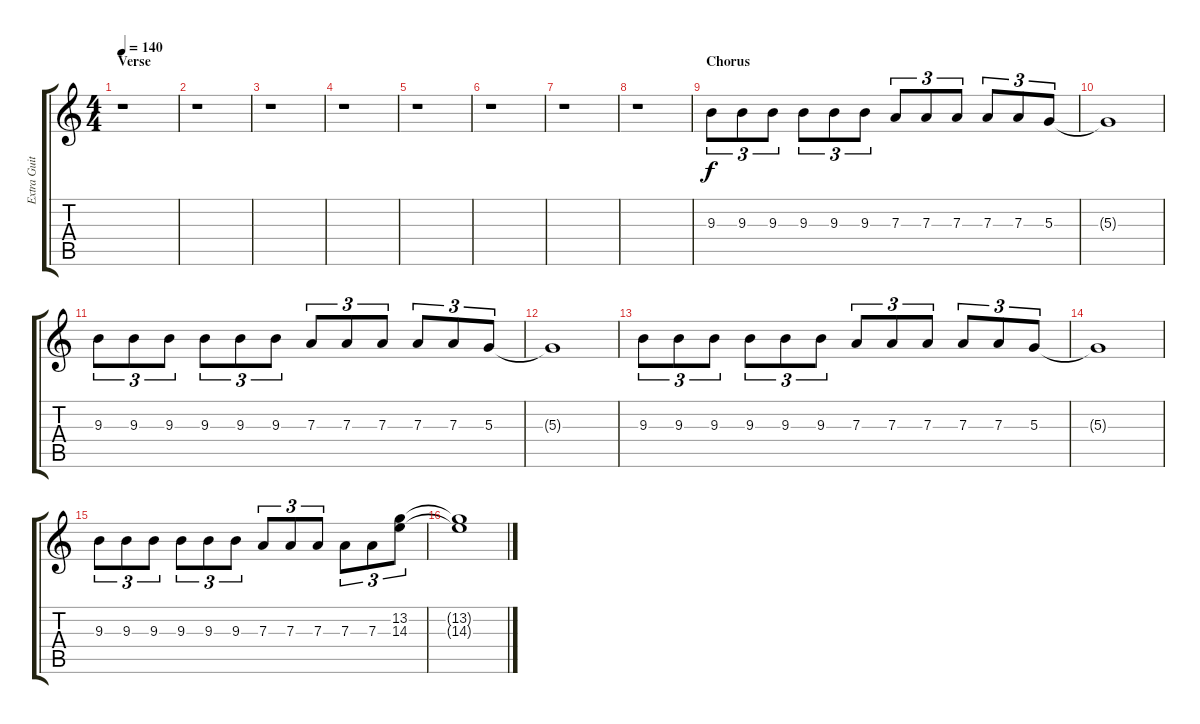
\track ("Extra Guitar 2" "Extra Guit") {instrument overdrivenguitar}
\staff {score tabs}
\tuning (B3 Gb3 D3 A2 E2 B1) {hide}
\ts (4 4)
\section ("" "Verse")
\tempo 140
\clef g2
\ks c
r.1{dy f} |
r.1 |
r.1 |
r.1 |
r.1 |
r.1 |
r.1 |
r.1 |
\section ("" "Chorus")
9.3.8{tu (3 2)} 9.3.8{tu (3 2)} 9.3.8{tu (3 2)} 9.3.8{tu (3 2)} 9.3.8{tu (3 2)} 9.3.8{tu (3 2)} 7.3.8{tu (3 2)} 7.3.8{tu (3 2)} 7.3.8{tu (3 2)} 7.3.8{tu (3 2)} 7.3.8{tu (3 2)} 5.3.8{tu (3 2)} |
5.3{t}.1 |
9.3.8{tu (3 2)} 9.3.8{tu (3 2)} 9.3.8{tu (3 2)} 9.3.8{tu (3 2)} 9.3.8{tu (3 2)} 9.3.8{tu (3 2)} 7.3.8{tu (3 2)} 7.3.8{tu (3 2)} 7.3.8{tu (3 2)} 7.3.8{tu (3 2)} 7.3.8{tu (3 2)} 5.3.8{tu (3 2)} |
5.3{t}.1 |
9.3.8{tu (3 2)} 9.3.8{tu (3 2)} 9.3.8{tu (3 2)} 9.3.8{tu (3 2)} 9.3.8{tu (3 2)} 9.3.8{tu (3 2)} 7.3.8{tu (3 2)} 7.3.8{tu (3 2)} 7.3.8{tu (3 2)} 7.3.8{tu (3 2)} 7.3.8{tu (3 2)} 5.3.8{tu (3 2)} |
5.3{t}.1 |
9.3.8{tu (3 2)} 9.3.8{tu (3 2)} 9.3.8{tu (3 2)} 9.3.8{tu (3 2)} 9.3.8{tu (3 2)} 9.3.8{tu (3 2)} 7.3.8{tu (3 2)} 7.3.8{tu (3 2)} 7.3.8{tu (3 2)} 7.3.8{tu (3 2)} 7.3.8{tu (3 2)} (13.2 14.3).8{tu (3 2)} |
(13.2{t} 14.3{t}).1
